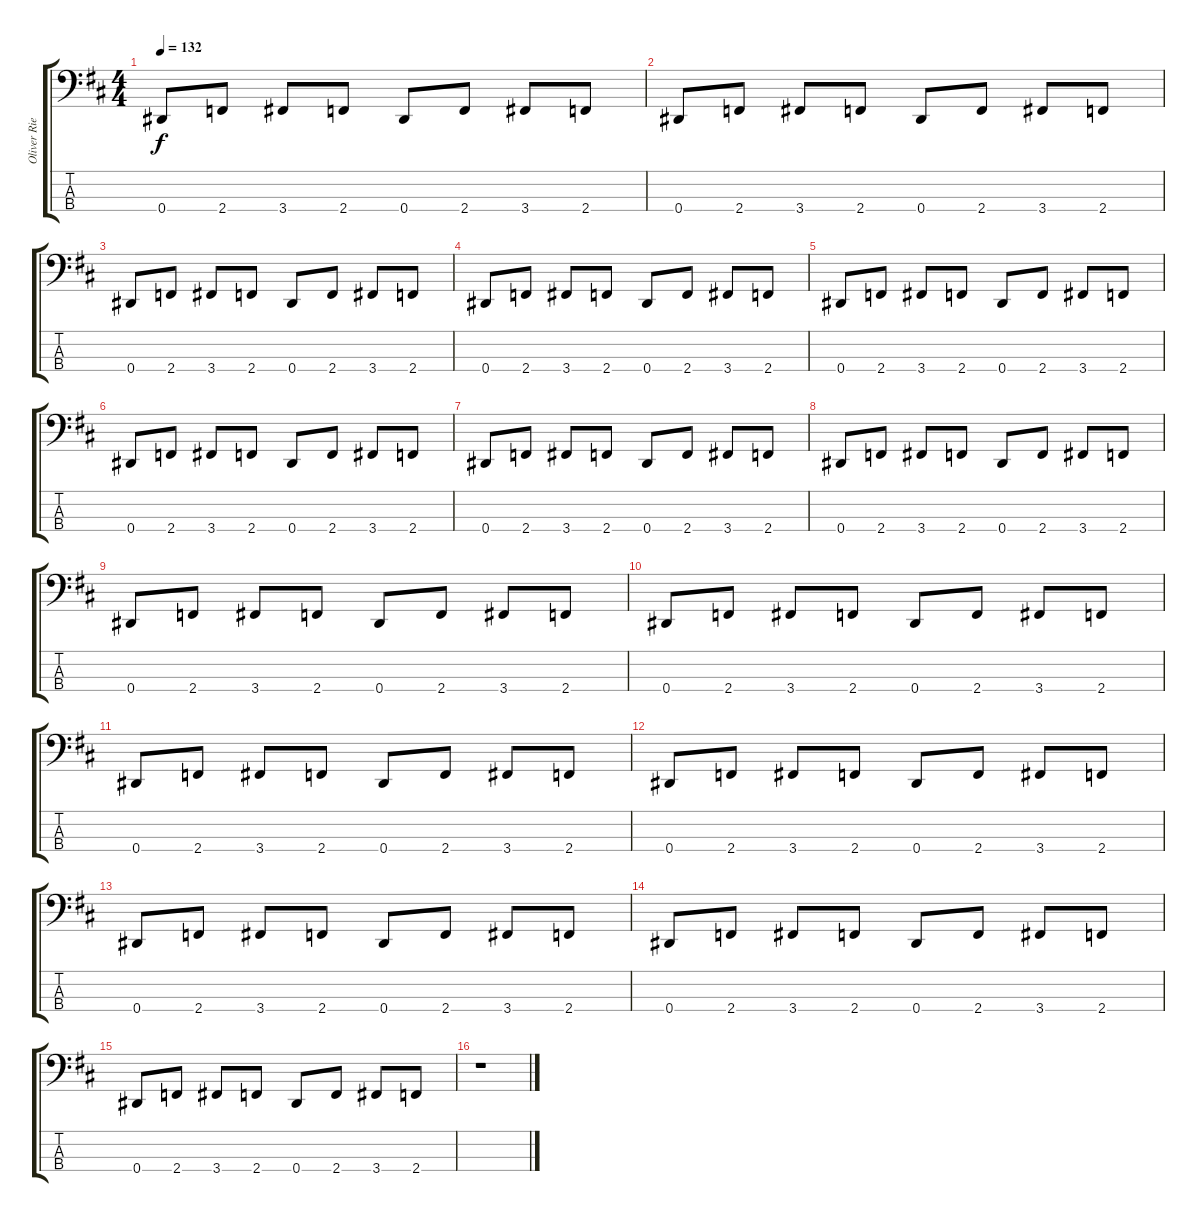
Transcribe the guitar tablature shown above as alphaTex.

\track ("Oliver Riedel - Bass" "Oliver Rie") {instrument electricbassfinger}
\staff {score tabs}
\tuning (Gb2 Db2 Ab1 Eb1) {hide}
\ts (4 4)
\tempo 132
\clef f4
\ks d
0.4.8{dy f} 2.4.8 3.4.8 2.4.8 0.4.8 2.4.8 3.4.8 2.4.8 |
0.4.8 2.4.8 3.4.8 2.4.8 0.4.8 2.4.8 3.4.8 2.4.8 |
0.4.8 2.4.8 3.4.8 2.4.8 0.4.8 2.4.8 3.4.8 2.4.8 |
0.4.8 2.4.8 3.4.8 2.4.8 0.4.8 2.4.8 3.4.8 2.4.8 |
0.4.8 2.4.8 3.4.8 2.4.8 0.4.8 2.4.8 3.4.8 2.4.8 |
0.4.8 2.4.8 3.4.8 2.4.8 0.4.8 2.4.8 3.4.8 2.4.8 |
0.4.8 2.4.8 3.4.8 2.4.8 0.4.8 2.4.8 3.4.8 2.4.8 |
0.4.8 2.4.8 3.4.8 2.4.8 0.4.8 2.4.8 3.4.8 2.4.8 |
0.4.8 2.4.8 3.4.8 2.4.8 0.4.8 2.4.8 3.4.8 2.4.8 |
0.4.8 2.4.8 3.4.8 2.4.8 0.4.8 2.4.8 3.4.8 2.4.8 |
0.4.8 2.4.8 3.4.8 2.4.8 0.4.8 2.4.8 3.4.8 2.4.8 |
0.4.8 2.4.8 3.4.8 2.4.8 0.4.8 2.4.8 3.4.8 2.4.8 |
0.4.8 2.4.8 3.4.8 2.4.8 0.4.8 2.4.8 3.4.8 2.4.8 |
0.4.8 2.4.8 3.4.8 2.4.8 0.4.8 2.4.8 3.4.8 2.4.8 |
0.4.8 2.4.8 3.4.8 2.4.8 0.4.8 2.4.8 3.4.8 2.4.8 |
r.1
